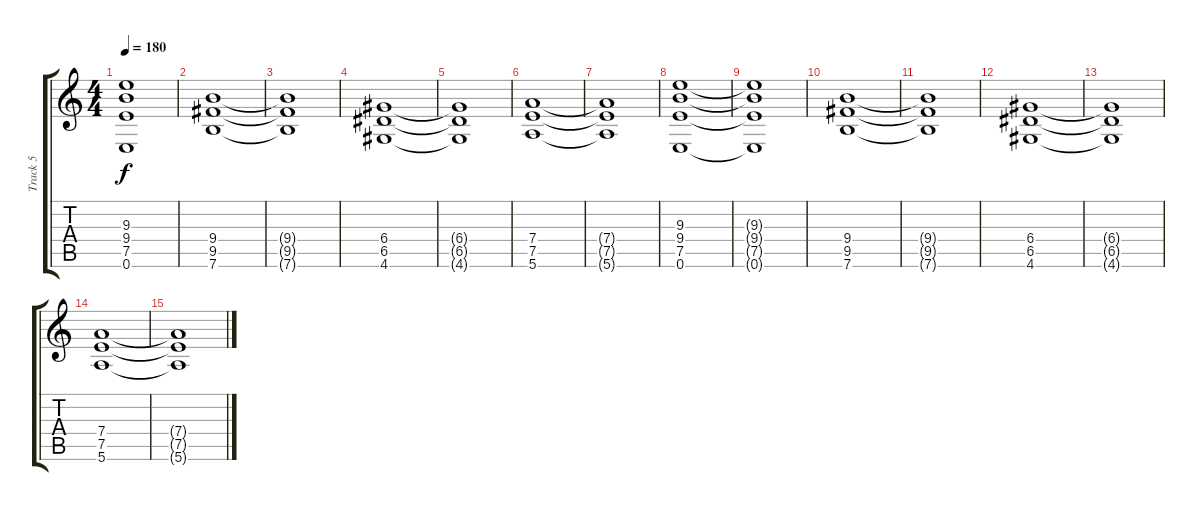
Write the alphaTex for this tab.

\track ("Track 5" "Track 5") {instrument distortionguitar}
\staff {score tabs}
\tuning (E4 B3 G3 D3 A2 E2) {hide}
\ts (4 4)
\tempo 180
\clef g2
\ks c
(9.3{t} 9.4{t} 7.5{t} 0.6{t}).1{dy f} |
(9.4 9.5 7.6).1 |
(9.4{t} 9.5{t} 7.6{t}).1 |
(6.4 6.5 4.6).1 |
(6.4{t} 6.5{t} 4.6{t}).1 |
(7.4 7.5 5.6).1 |
(7.4{t} 7.5{t} 5.6{t}).1 |
(9.3 9.4 7.5 0.6).1 |
(9.3{t} 9.4{t} 7.5{t} 0.6{t}).1 |
(9.4 9.5 7.6).1 |
(9.4{t} 9.5{t} 7.6{t}).1 |
(6.4 6.5 4.6).1 |
(6.4{t} 6.5{t} 4.6{t}).1 |
(7.4 7.5 5.6).1 |
(7.4{t} 7.5{t} 5.6{t}).1
